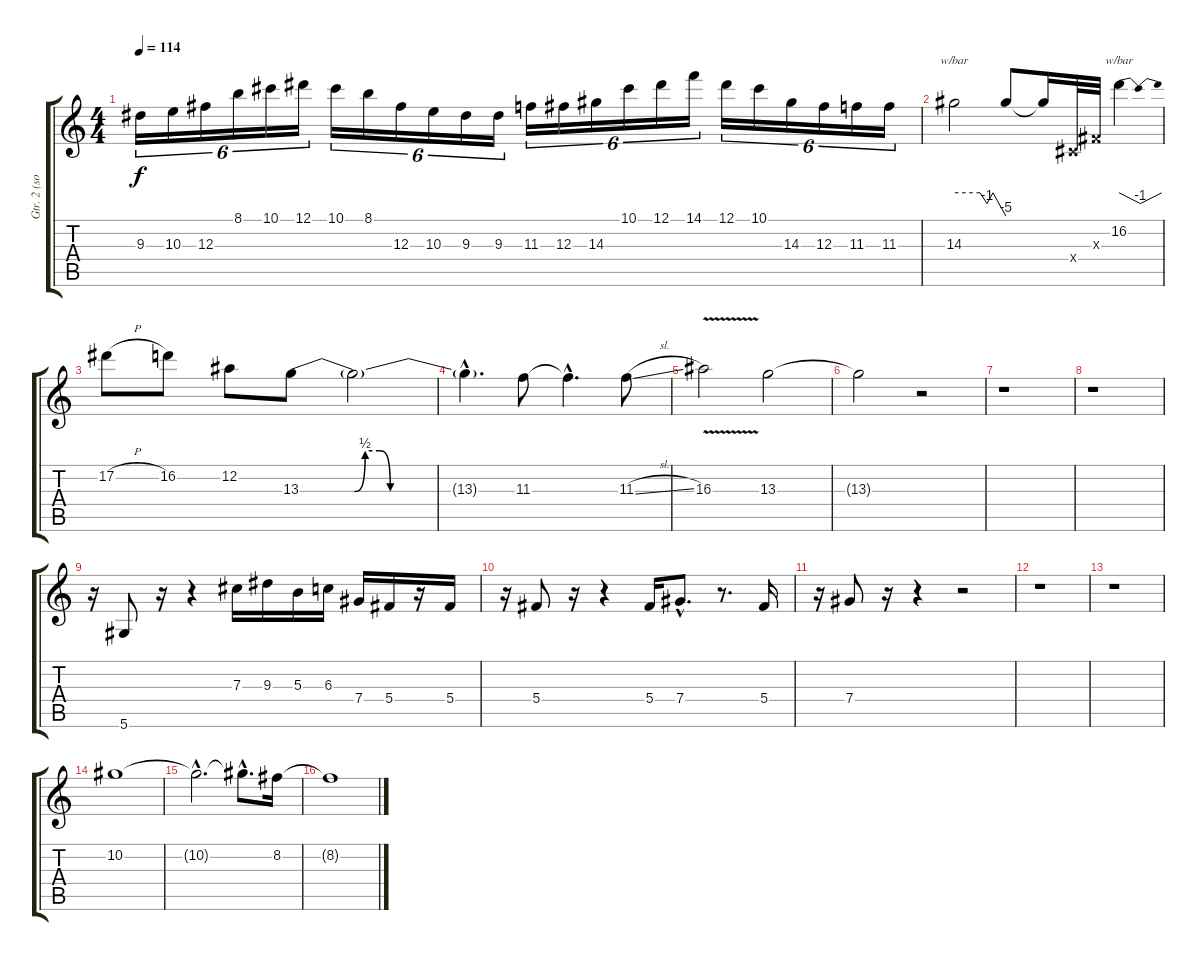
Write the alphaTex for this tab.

\track ("Gtr. 2 (solo)" "Gtr. 2 (so") {instrument distortionguitar}
\staff {score tabs}
\tuning (Eb4 Bb3 Gb3 Db3 Ab2 Eb2) {hide}
\ts (4 4)
\tempo 114
\clef g2
\ks c
9.3.16{tu (6 4) dy f} 10.3.16{tu (6 4)} 12.3.16{tu (6 4)} 8.1.16{tu (6 4)} 10.1.16{tu (6 4)} 12.1.16{tu (6 4)} 10.1.16{tu (6 4)} 8.1.16{tu (6 4)} 12.3.16{tu (6 4)} 10.3.16{tu (6 4)} 9.3.16{tu (6 4)} 9.3.16{tu (6 4)} 11.3.16{tu (6 4)} 12.3.16{tu (6 4)} 14.3.16{tu (6 4)} 10.1.16{tu (6 4)} 12.1.16{tu (6 4)} 14.1.16{tu (6 4)} 12.1.16{tu (6 4)} 10.1.16{tu (6 4)} 14.3.16{tu (6 4)} 12.3.16{tu (6 4)} 11.3.16{tu (6 4)} 11.3.16{tu (6 4)} |
14.3.2{tbe (custom default 0 0 30 0 38 -4 45 0 60 -20)} 14.3{t}.8 14.3{t}.16 0.4{x}.32 0.3{x}.32 16.2.4{tbe (dip default 0 0 30 -4 60 0) volume 13} |
17.2{h}.8 16.2.8 12.2.8 13.3{be (custom 0 0 15 0 18 2 22 2 25 0 45 0 60 0)}.8 13.3{t}.2 |
13.3{hac t}.4{d} 11.3.8 11.3{hac t}.4{d} 11.3{sl}.8 |
16.3{v}.2 13.3.2 |
13.3{t}.2 r.2 |
r.1 |
r.1 |
r.16{volume 13} 5.6.8 r.16 r.4 7.3.16 9.3.16 5.3.16 6.3.16 7.4.16 5.4.16 r.16 5.4.16 |
r.16 5.4.8 r.16 r.4 5.4.16 7.4{hac}.8{d} r.8{d} 5.4.16 |
r.16 7.4.8 r.16 r.4 r.2 |
r.1 |
r.1 |
10.2.1{volume 9} |
10.2{hac t}.2{d} 10.2{hac t}.8{d} 8.2.16 |
8.2{t}.1
